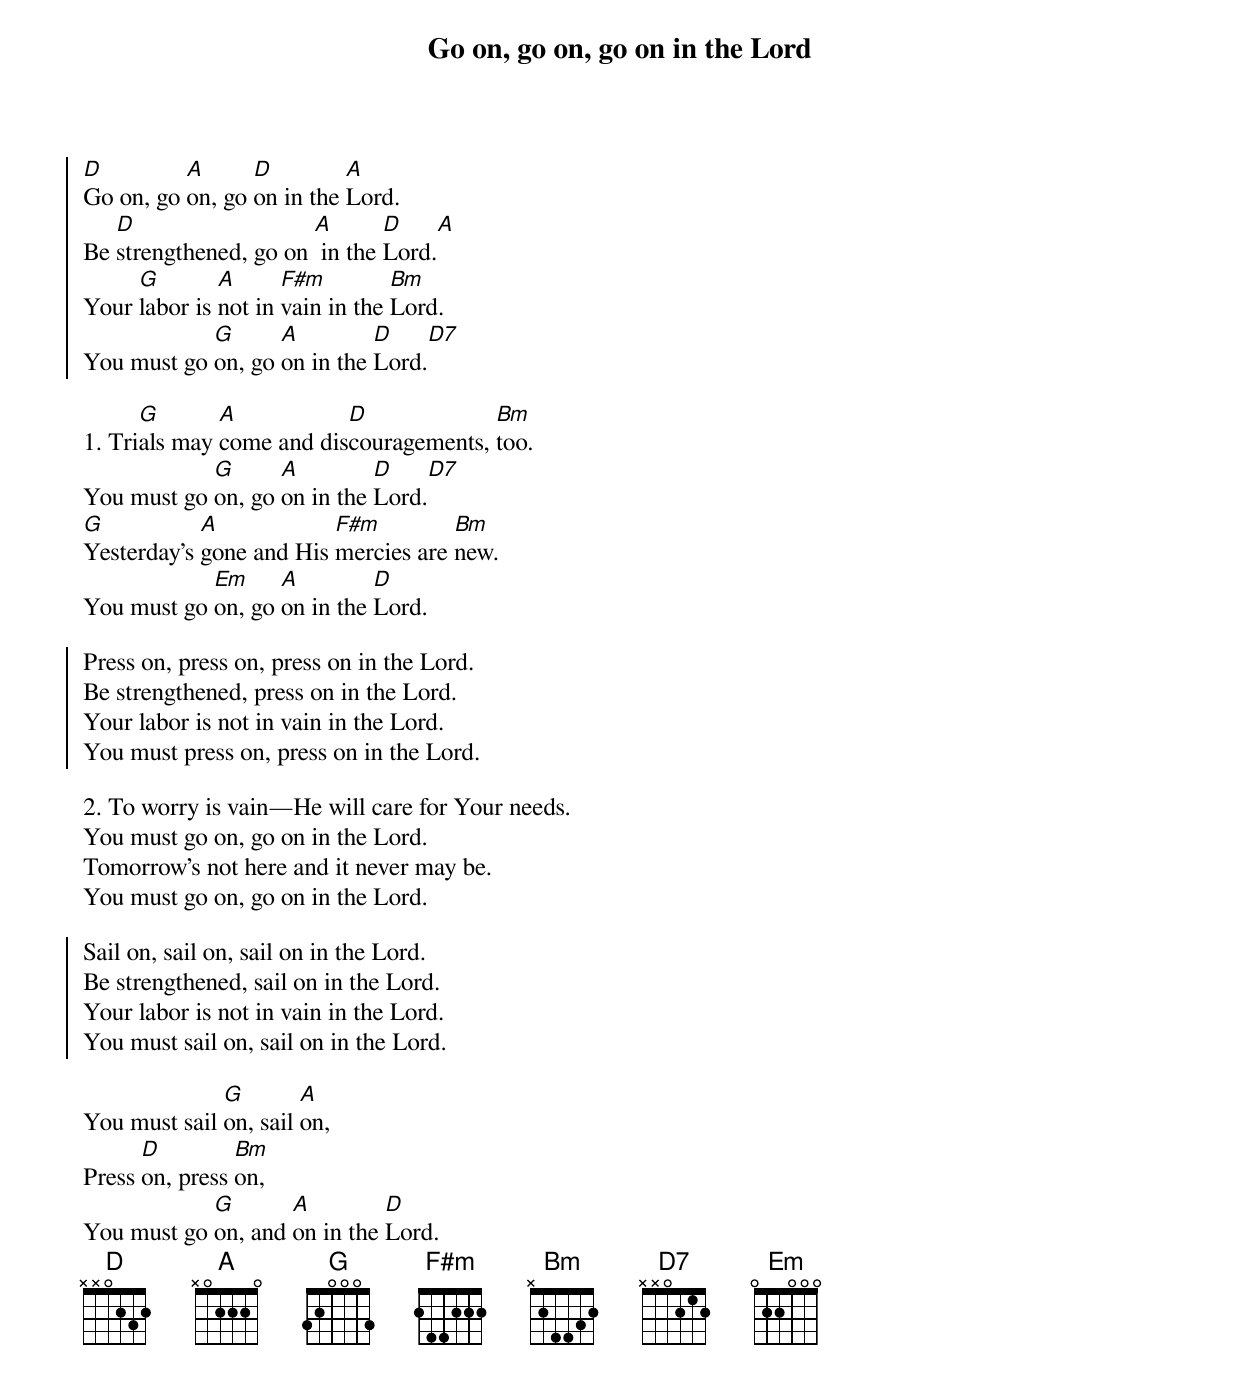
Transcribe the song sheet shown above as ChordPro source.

{t:Go on, go on, go on in the Lord}

{soc}
[D]Go on, go [A]on, go [D]on in the [A]Lord.
Be [D]strengthened, go on [A] in the [D]Lord.[A]
Your [G]labor is [A]not in [F#m]vain in the [Bm]Lord.
You must go [G]on, go [A]on in the [D]Lord.[D7]
{eoc}

1. Tri[G]als may [A]come and dis[D]couragements, [Bm]too.
You must go [G]on, go [A]on in the [D]Lord.[D7]
[G]Yesterday's [A]gone and His [F#m]mercies are [Bm]new.
You must go [Em]on, go [A]on in the [D]Lord.

{soc}
Press on, press on, press on in the Lord.
Be strengthened, press on in the Lord.
Your labor is not in vain in the Lord.
You must press on, press on in the Lord.
{eoc}

2. To worry is vain—He will care for Your needs.
You must go on, go on in the Lord.
Tomorrow's not here and it never may be.
You must go on, go on in the Lord.

{soc}
Sail on, sail on, sail on in the Lord.
Be strengthened, sail on in the Lord.
Your labor is not in vain in the Lord.
You must sail on, sail on in the Lord.
{eoc}

You must sail [G]on, sail [A]on,
Press [D]on, press [Bm]on,
You must go [G]on, and [A]on in the [D]Lord.
